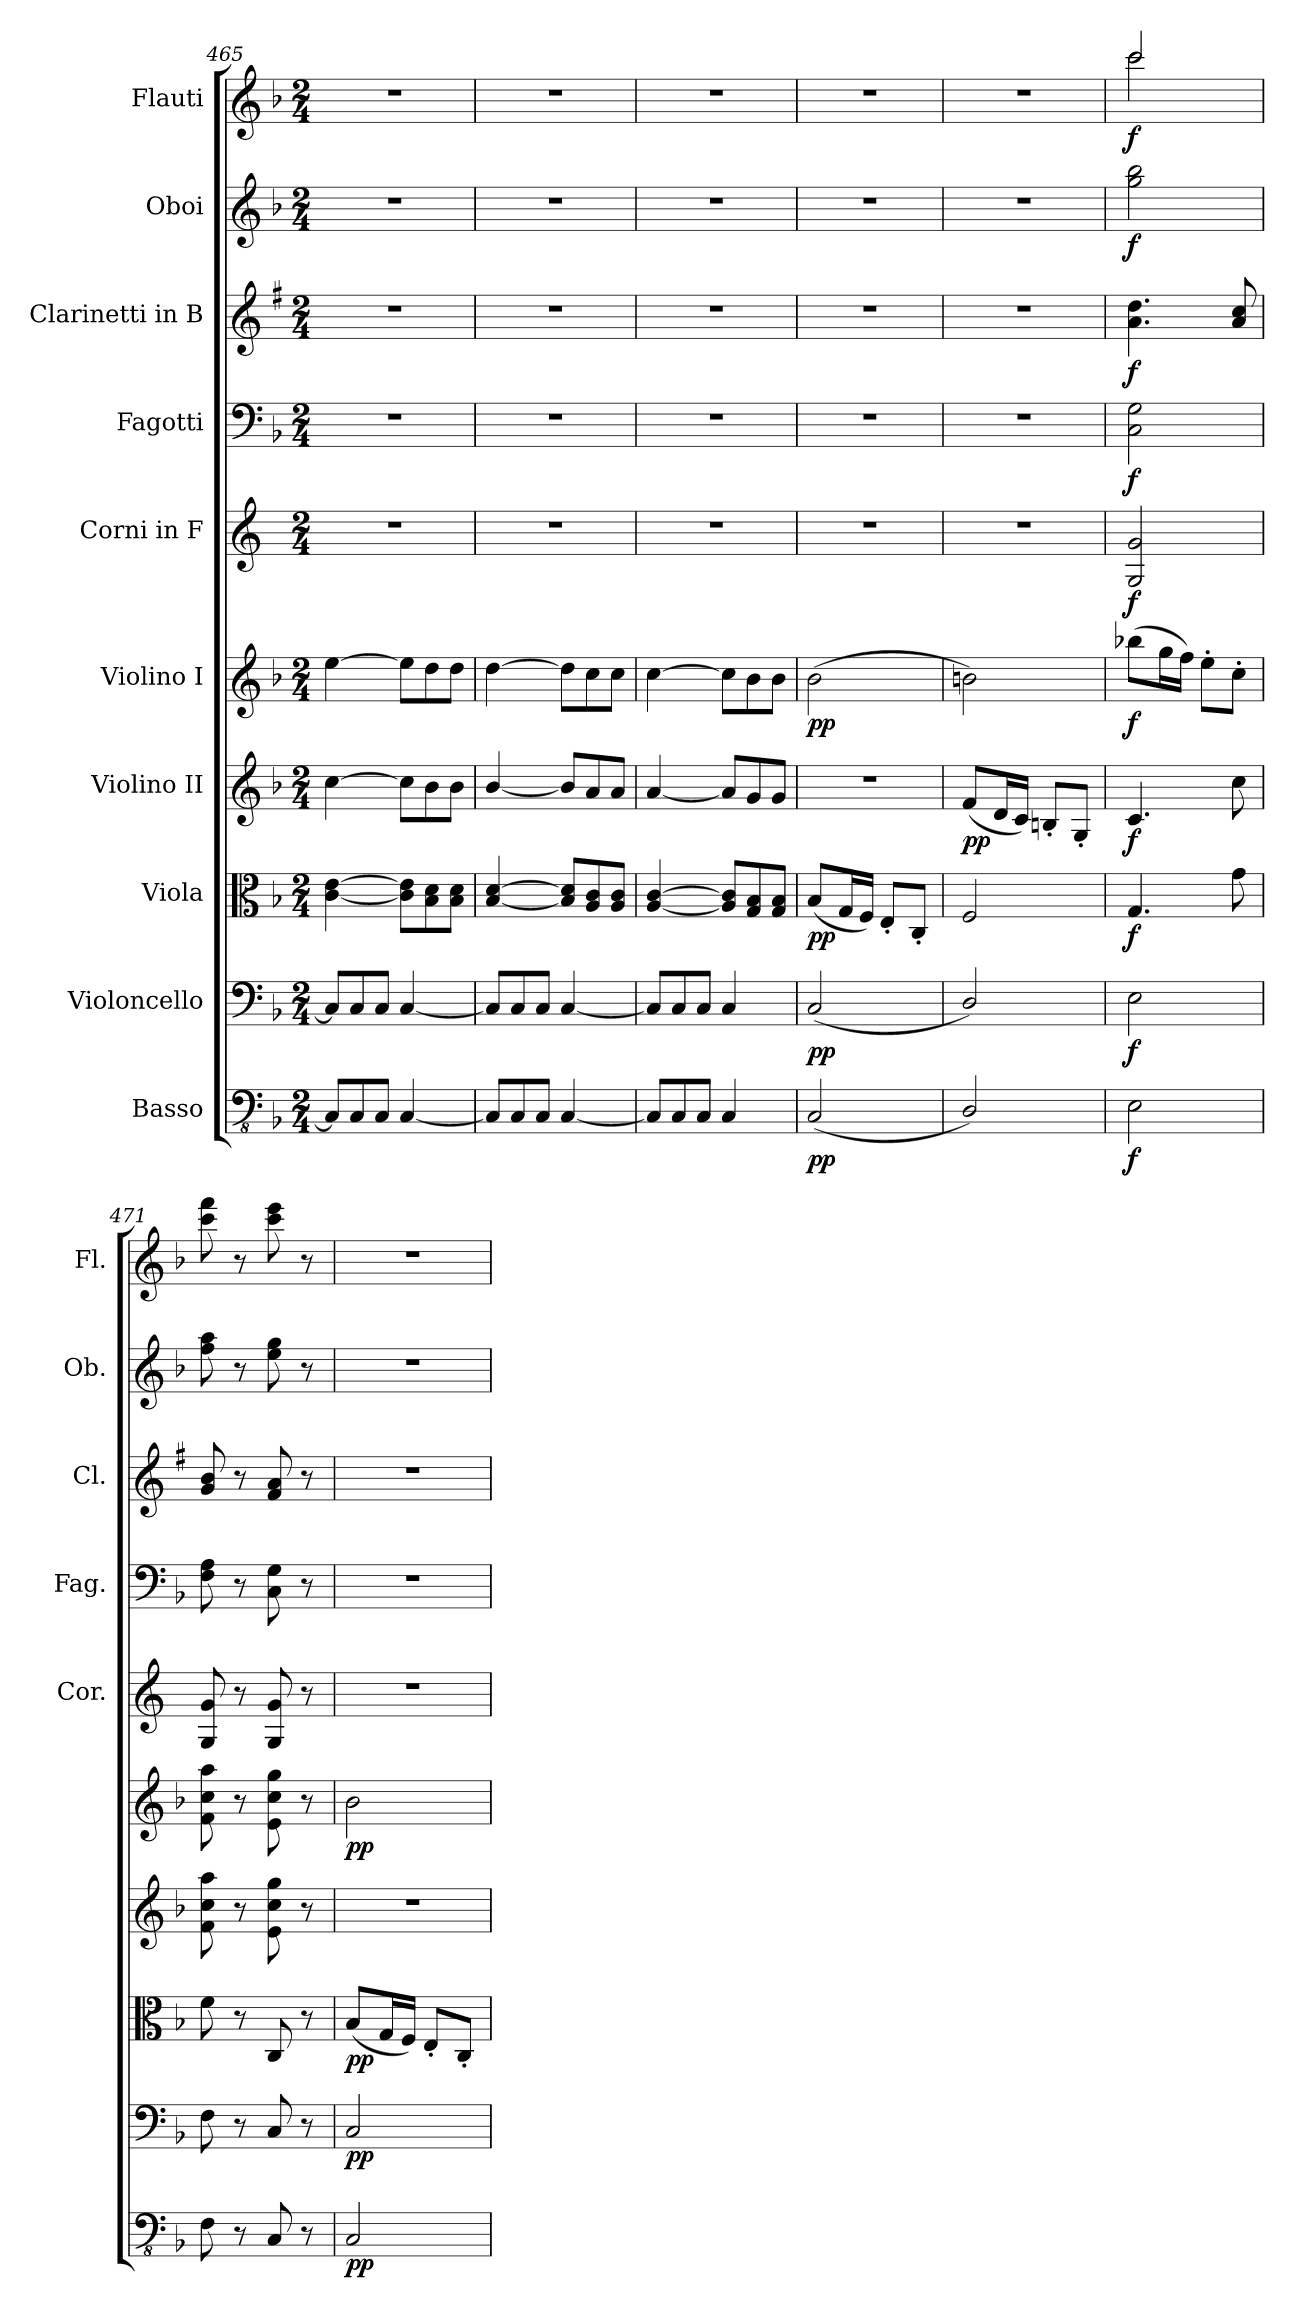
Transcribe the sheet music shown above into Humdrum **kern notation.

**kern	**dynam	**kern	**dynam	**kern	**dynam	**kern	**dynam	**kern	**dynam	**kern	**dynam	**kern	**dynam	**kern	**dynam	**kern	**dynam	**kern	**dynam
*part10	*part10	*part9	*part9	*part8	*part8	*part7	*part7	*part6	*part6	*part5	*part5	*part4	*part4	*part3	*part3	*part2	*part2	*part1	*part1
*staff10	*staff10	*staff9	*staff9	*staff8	*staff8	*staff7	*staff7	*staff6	*staff6	*staff5	*staff5	*staff4	*staff4	*staff3	*staff3	*staff2	*staff2	*staff1	*staff1
*I"Basso	*	*I"Violoncello	*	*I"Viola	*	*I"Violino II	*	*I"Violino I	*	*I"Corni in F	*	*I"Fagotti	*	*I"Clarinetti in B	*	*I"Oboi	*	*I"Flauti	*
*	*	*	*	*	*	*	*	*	*	*I'Cor.	*	*I'Fag.	*	*I'Cl.	*	*I'Ob.	*	*I'Fl.	*
*clefFv4	*	*clefF4	*	*clefC3	*	*clefG2	*	*clefG2	*	*clefG2	*	*clefF4	*	*clefG2	*	*clefG2	*	*clefG2	*
*	*	*	*	*	*	*	*	*	*	*ITrd4c7	*	*	*	*ITrd1c2	*	*	*	*	*
*k[b-]	*	*k[b-]	*	*k[b-]	*	*k[b-]	*	*k[b-]	*	*k[b-]	*	*k[b-]	*	*k[b-]	*	*k[b-]	*	*k[b-]	*
*M2/4	*	*M2/4	*	*M2/4	*	*M2/4	*	*M2/4	*	*M2/4	*	*M2/4	*	*M2/4	*	*M2/4	*	*M2/4	*
*Xtuplet	*	*Xtuplet	*	*	*	*	*	*	*	*	*	*	*	*	*	*	*	*	*
=465	=465	=465	=465	=465	=465	=465	=465	=465	=465	=465	=465	=465	=465	=465	=465	=465	=465	=465	=465
12CC/L]	.	12C/L]	.	[4c\ [4e\	.	[4cc\	.	[4ee\	.	2r	.	2r	.	2r	.	2r	.	2r	.
12CC/	.	12C/	.	.	.	.	.	.	.	.	.	.	.	.	.	.	.	.	.
12CC/J	.	12C/J	.	.	.	.	.	.	.	.	.	.	.	.	.	.	.	.	.
*	*	*	*	*Xtuplet	*	*Xtuplet	*	*Xtuplet	*	*	*	*	*	*	*	*	*	*	*
[4CC/	.	[4C/	.	12c\] 12e\]L	.	12cc\L]	.	12ee\L]	.	.	.	.	.	.	.	.	.	.	.
.	.	.	.	12B-\ 12d\	.	12b-\	.	12dd\	.	.	.	.	.	.	.	.	.	.	.
.	.	.	.	12B-\ 12d\J	.	12b-\J	.	12dd\J	.	.	.	.	.	.	.	.	.	.	.
=466	=466	=466	=466	=466	=466	=466	=466	=466	=466	=466	=466	=466	=466	=466	=466	=466	=466	=466	=466
12CC/L]	.	12C/L]	.	[4B-/ [4d/	.	[4b-/	.	[4dd\	.	2r	.	2r	.	2r	.	2r	.	2r	.
12CC/	.	12C/	.	.	.	.	.	.	.	.	.	.	.	.	.	.	.	.	.
12CC/J	.	12C/J	.	.	.	.	.	.	.	.	.	.	.	.	.	.	.	.	.
[4CC/	.	[4C/	.	12B-/] 12d/]L	.	12b-/L]	.	12dd\L]	.	.	.	.	.	.	.	.	.	.	.
.	.	.	.	12A/ 12c/	.	12a/	.	12cc\	.	.	.	.	.	.	.	.	.	.	.
.	.	.	.	12A/ 12c/J	.	12a/J	.	12cc\J	.	.	.	.	.	.	.	.	.	.	.
=467	=467	=467	=467	=467	=467	=467	=467	=467	=467	=467	=467	=467	=467	=467	=467	=467	=467	=467	=467
12CC/L]	.	12C/L]	.	[4A/ [4c/	.	[4a/	.	[4cc\	.	2r	.	2r	.	2r	.	2r	.	2r	.
12CC/	.	12C/	.	.	.	.	.	.	.	.	.	.	.	.	.	.	.	.	.
12CC/J	.	12C/J	.	.	.	.	.	.	.	.	.	.	.	.	.	.	.	.	.
4CC/	.	4C/	.	12A/] 12c/]L	.	12a/L]	.	12cc\L]	.	.	.	.	.	.	.	.	.	.	.
.	.	.	.	12G/ 12B-/	.	12g/	.	12b-\	.	.	.	.	.	.	.	.	.	.	.
.	.	.	.	12G/ 12B-/J	.	12g/J	.	12b-\J	.	.	.	.	.	.	.	.	.	.	.
=468	=468	=468	=468	=468	=468	=468	=468	=468	=468	=468	=468	=468	=468	=468	=468	=468	=468	=468	=468
!	!LO:DY:b	!	!LO:DY:b	!	!LO:DY:b	!	!	!	!LO:DY:b	!	!	!	!	!	!	!	!	!	!
(2CC/	pp	(2C/	pp	(8B-/L	pp	2r	.	(2b-\	pp	2r	.	2r	.	2r	.	2r	.	2r	.
.	.	.	.	16G/L	.	.	.	.	.	.	.	.	.	.	.	.	.	.	.
.	.	.	.	16F/JJ)	.	.	.	.	.	.	.	.	.	.	.	.	.	.	.
.	.	.	.	8E'/L	.	.	.	.	.	.	.	.	.	.	.	.	.	.	.
.	.	.	.	8C'/J	.	.	.	.	.	.	.	.	.	.	.	.	.	.	.
!!LO:PB:g=z
=469	=469	=469	=469	=469	=469	=469	=469	=469	=469	=469	=469	=469	=469	=469	=469	=469	=469	=469	=469
!	!	!	!	!	!	!	!LO:DY:b	!	!	!	!	!	!	!	!	!	!	!	!
2DD/)	.	2D/)	.	2F/	.	(8f/L	pp	2bn\)	.	2r	.	2r	.	2r	.	2r	.	2r	.
.	.	.	.	.	.	16d/L	.	.	.	.	.	.	.	.	.	.	.	.	.
.	.	.	.	.	.	16c/JJ)	.	.	.	.	.	.	.	.	.	.	.	.	.
.	.	.	.	.	.	8Bn'/L	.	.	.	.	.	.	.	.	.	.	.	.	.
.	.	.	.	.	.	8G'/J	.	.	.	.	.	.	.	.	.	.	.	.	.
=470	=470	=470	=470	=470	=470	=470	=470	=470	=470	=470	=470	=470	=470	=470	=470	=470	=470	=470	=470
*	*	*	*	*	*	*	*	*	*	*	*	*	*	*	*	*	*	*^	*
!	!LO:DY:b	!	!LO:DY:b	!	!LO:DY:b	!	!LO:DY:b	!	!LO:DY:b	!	!LO:DY:b	!	!LO:DY:b	!	!LO:DY:b	!	!LO:DY:b	!	!	!LO:DY:b
2EE\	f	2E\	f	4.G/	f	4.c/	f	(8bb-X\L	f	2C/ 2c/	f	2C\ 2G\	f	4.g\ 4.cc\	f	2gg\ 2bb-\	f	2ccc/	2ccc\	f
.	.	.	.	.	.	.	.	16gg\L	.	.	.	.	.	.	.	.	.	.	.	.
.	.	.	.	.	.	.	.	16ff\JJ)	.	.	.	.	.	.	.	.	.	.	.	.
.	.	.	.	.	.	.	.	8ee'\L	.	.	.	.	.	.	.	.	.	.	.	.
.	.	.	.	8g\	.	8cc\	.	8cc'\J	.	.	.	.	.	8g/ 8b-/	.	.	.	.	.	.
*	*	*	*	*	*	*	*	*	*	*	*	*	*	*	*	*	*	*v	*v	*
=471	=471	=471	=471	=471	=471	=471	=471	=471	=471	=471	=471	=471	=471	=471	=471	=471	=471	=471	=471
8FF\	.	8F\	.	8f\	.	8f\ 8cc\ 8aa\	.	8f\ 8cc\ 8aa\	.	8C/ 8c/	.	8F\ 8A\	.	8f/ 8a/	.	8ff\ 8aa\	.	8ccc\ 8fff\	.
8r	.	8r	.	8r	.	8r	.	8r	.	8r	.	8r	.	8r	.	8r	.	8r	.
8CC/	.	8C/	.	8C/	.	8e\ 8cc\ 8gg\	.	8e\ 8cc\ 8gg\	.	8C/ 8c/	.	8C\ 8G\	.	8e/ 8g/	.	8ee\ 8gg\	.	8ccc\ 8eee\	.
8r	.	8r	.	8r	.	8r	.	8r	.	8r	.	8r	.	8r	.	8r	.	8r	.
=472	=472	=472	=472	=472	=472	=472	=472	=472	=472	=472	=472	=472	=472	=472	=472	=472	=472	=472	=472
!	!LO:DY:b	!	!LO:DY:b	!	!LO:DY:b	!	!	!	!LO:DY:b	!	!	!	!	!	!	!	!	!	!
2CC/	pp	2C/	pp	(8B-/L	pp	2r	.	2b-\	pp	2r	.	2r	.	2r	.	2r	.	2r	.
.	.	.	.	16G/L	.	.	.	.	.	.	.	.	.	.	.	.	.	.	.
.	.	.	.	16F/JJ)	.	.	.	.	.	.	.	.	.	.	.	.	.	.	.
.	.	.	.	8E'/L	.	.	.	.	.	.	.	.	.	.	.	.	.	.	.
.	.	.	.	8C'/J	.	.	.	.	.	.	.	.	.	.	.	.	.	.	.
=	=	=	=	=	=	=	=	=	=	=	=	=	=	=	=	=	=	=	=
*-	*-	*-	*-	*-	*-	*-	*-	*-	*-	*-	*-	*-	*-	*-	*-	*-	*-	*-	*-
